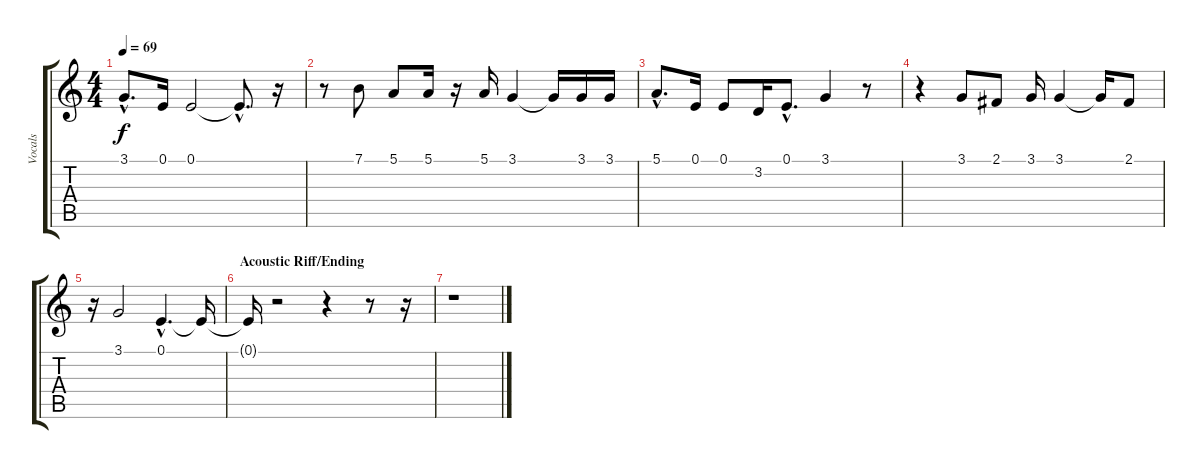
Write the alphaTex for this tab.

\track ("Vocals" "Vocals") {instrument altosax}
\staff {score tabs}
\tuning (E4 B3 G3 D3 A2 E2) {hide}
\ts (4 4)
\tempo 69
\clef g2
\ks c
3.1{hac}.8{d dy f} 0.1.16 0.1.2 0.1{hac t}.8{d} r.16 |
r.8 7.1.8 5.1.8 5.1.16 r.16 5.1.16 3.1.4 3.1{t}.16 3.1.16 3.1.16 |
5.1{hac}.8{d} 0.1.16 0.1.8 3.2.16 0.1{hac}.8{d} 3.1.4 r.8 |
r.4 3.1.8 2.1.8 3.1.16 3.1.4 3.1{t}.16 2.1.8 |
r.16 3.1.2 0.1{hac}.4{d} 0.1{t}.16 |
\section ("" "Acoustic Riff/Ending")
0.1{t}.16 r.2 r.4 r.8 r.16 |
r.1
